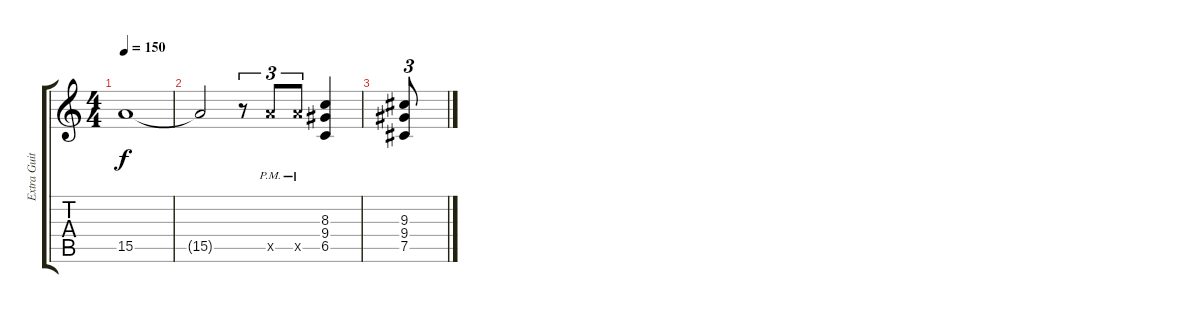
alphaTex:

\track ("Extra Guitar" "Extra Guit") {instrument overdrivenguitar}
\staff {score tabs}
\tuning (Db4 Ab3 E3 B2 Gb2 Db2) {hide}
\ts (4 4)
\tempo 150
\clef g2
\ks c
15.5{t}.1{dy f} |
15.5{t}.2 r.8{tu (3 2)} 15.5{pm x}.8{tu (3 2)} 15.5{pm x}.8{tu (3 2)} (8.3 9.4 6.5).4 |
(9.3 9.4 7.5).8{tu (3 2)}
